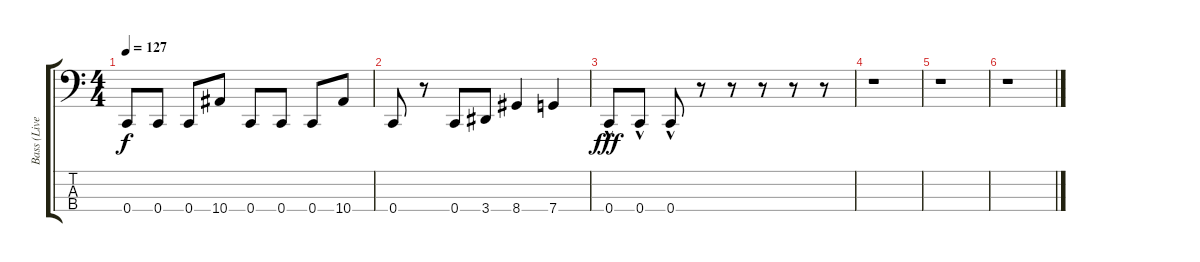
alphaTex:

\track ("Bass (Live: Guitar With Octave Dropper)" "Bass (Live") {instrument electricbassfinger}
\staff {score tabs}
\tuning (F2 C2 G1 C1) {hide}
\ts (4 4)
\tempo 127
\clef f4
\ks c
0.4.8{dy f} 0.4.8 0.4.8 10.4.8 0.4.8 0.4.8 0.4.8 10.4.8 |
0.4.8 r.8 0.4.8 3.4.8 8.4.4 7.4.4 |
0.4{hac}.8{dy fff} 0.4{hac}.8 0.4{hac}.8 r.8 r.8 r.8 r.8 r.8 |
r.1 |
r.1 |
r.1
